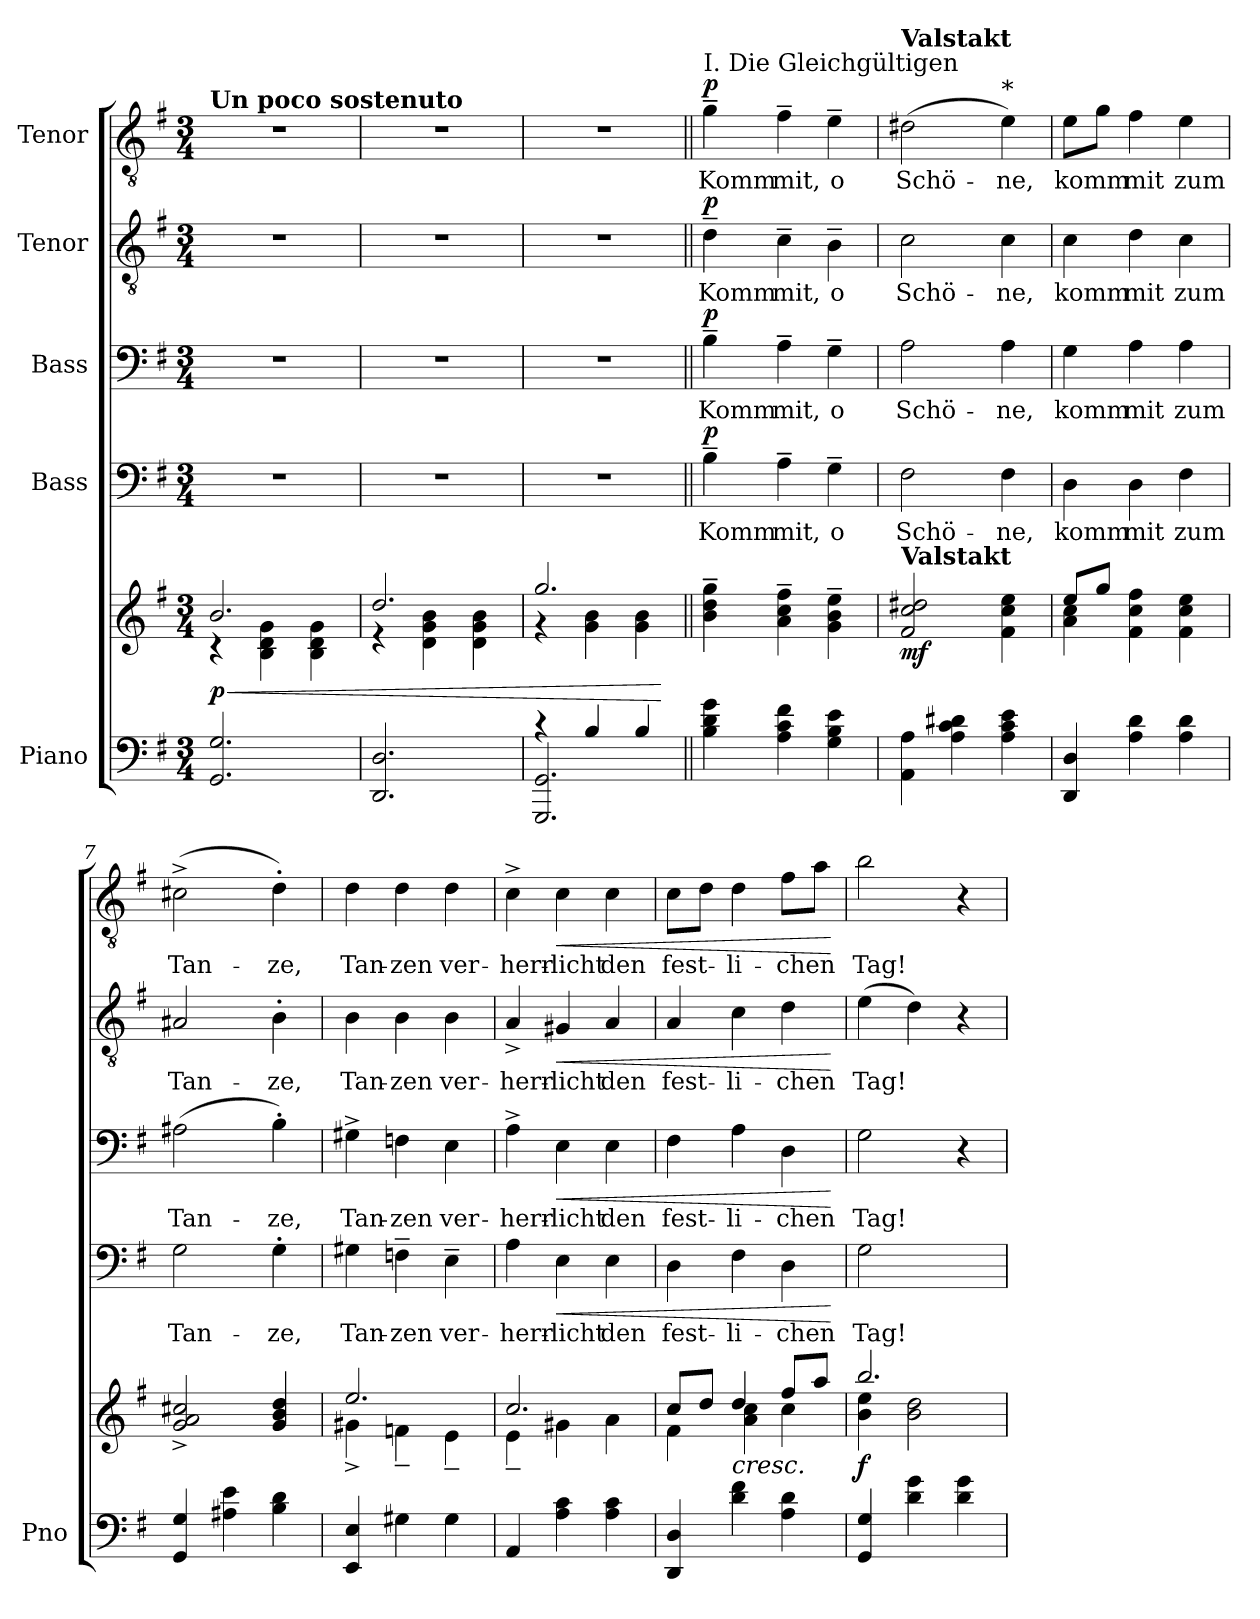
**kern	**kern	**dynam	**kern	**text	**dynam	**kern	**text	**dynam	**kern	**text	**dynam	**kern	**text	**dynam
*part5	*part5	*part5	*part4	*part4	*part4	*part3	*part3	*part3	*part2	*part2	*part2	*part1	*part1	*part1
*staff6	*staff5	*staff5/6	*staff4	*staff4	*staff4	*staff3	*staff3	*staff3	*staff2	*staff2	*staff2	*staff1	*staff1	*staff1
*I"Piano	*	*	*I"Bass	*	*	*I"Bass	*	*	*I"Tenor	*	*	*I"Tenor	*	*
*I'Pno	*	*	*	*	*	*	*	*	*	*	*	*	*	*
*clefF4	*clefG2	*	*clefF4	*	*	*clefF4	*	*	*clefGv2	*	*	*clefGv2	*	*
*k[f#]	*k[f#]	*	*k[f#]	*	*	*k[f#]	*	*	*k[f#]	*	*	*k[f#]	*	*
*M3/4	*M3/4	*	*M3/4	*	*	*M3/4	*	*	*M3/4	*	*	*M3/4	*	*
*MM132	*MM132	*	*MM132	*	*	*MM132	*	*	*MM132	*	*	*MM132	*	*
=1	=1	=1	=1	=1	=1	=1	=1	=1	=1	=1	=1	=1	=1	=1
!	!	!	!	!	!	!	!	!	!	!	!	!LO:TX:a:B:t=Un poco sostenuto	!	!
!	!	!LO:HP:b	!	!	!	!	!	!	!	!	!	!	!	!
*	*^	*	*	*	*	*	*	*	*	*	*	*	*	*
!	!	!	!LO:DY:n=1:b	!	!	!	!	!	!	!	!	!	!	!	!
2.GG/ 2.G/	2.b/	4r	< p	2.r	.	.	2.r	.	.	2.r	.	.	2.r	.	.
.	.	4B\ 4d\ 4g\	.	.	.	.	.	.	.	.	.	.	.	.	.
.	.	4B\ 4d\ 4g\	.	.	.	.	.	.	.	.	.	.	.	.	.
=2	=2	=2	=2	=2	=2	=2	=2	=2	=2	=2	=2	=2	=2	=2	=2
*	*	*	*	*	*	*	*	*	*	*	*	*	*MM126	*	*
2.DD/ 2.D/	2.dd/	4r	.	2.r	.	.	2.r	.	.	2.r	.	.	2.r	.	.
.	.	4d\ 4g\ 4b\	.	.	.	.	.	.	.	.	.	.	.	.	.
.	.	4d\ 4g\ 4b\	.	.	.	.	.	.	.	.	.	.	.	.	.
=3	=3	=3	=3	=3	=3	=3	=3	=3	=3	=3	=3	=3	=3	=3	=3
*	*	*	*	*	*	*	*	*	*	*	*	*	*MM120	*	*
*^	*	*	*	*	*	*	*	*	*	*	*	*	*	*	*
4r	2.GGG/ 2.GG/	2.gg/	4r	.	2.r	.	.	2.r	.	.	2.r	.	.	2.r	.	.
4B/	.	.	4g\ 4b\	.	.	.	.	.	.	.	.	.	.	.	.	.
4B/	.	.	4g\ 4b\	.	.	.	.	.	.	.	.	.	.	.	.	.
*v	*v	*	*	*	*	*	*	*	*	*	*	*	*	*	*	*
*	*v	*v	*	*	*	*	*	*	*	*	*	*	*	*	*
.	.	[	.	.	.	.	.	.	.	.	.	.	.	.
=4||	=4||	=4||	=4||	=4||	=4||	=4||	=4||	=4||	=4||	=4||	=4||	=4||	=4||	=4||
*	*	*	*	*	*	*	*	*	*	*	*	*MM110	*	*
!	!	!	!	!	!	!	!	!	!	!	!	!LO:TX:a:t=I. Die Gleichgültigen	!	!
!	!	!LO:DY:a	!	!LO:LY:b	!	!	!LO:LY:b	!	!	!LO:LY:b	!	!	!LO:LY:b	!
!	!	!LO:DY:n=1:a	!	!	!LO:DY:a	!	!	!LO:DY:a	!	!	!LO:DY:a	!	!	!LO:DY:a
4B\ 4d\ 4g\	4b\~ 4dd\~ 4gg\~	mp other-dynamics	4B~\	Komm	p	4B~\	Komm	p	4d~\	Komm	p	4g~\	Komm	p
*	*	*	*	*	*	*	*	*	*	*	*	*MM122	*	*
!	!	!	!	!LO:LY:b	!	!	!LO:LY:b	!	!	!LO:LY:b	!	!	!LO:LY:b	!
4A\ 4c\ 4f#\	4a\~ 4cc\~ 4ff#\~	.	4A~\	mit,	.	4A~\	mit,	.	4c~\	mit,	.	4f#~\	mit,	.
*	*	*	*	*	*	*	*	*	*	*	*	*MM142	*	*
!	!	!	!	!LO:LY:b	!	!	!LO:LY:b	!	!	!LO:LY:b	!	!	!LO:LY:b	!
4G\ 4B\ 4e\	4g\~ 4b\~ 4ee\~	.	4G~\	o	.	4G~\	o	.	4B~\	o	.	4e~\	o	.
=5	=5	=5	=5	=5	=5	=5	=5	=5	=5	=5	=5	=5	=5	=5
*	*	*	*	*	*	*	*	*	*	*	*	*MM152	*	*
!	!	!	!	!	!	!	!	!	!	!	!	!LO:TX:a:B:t=Valstakt	!	!
!	!LO:TX:a:B:t=Valstakt	!	!	!	!	!	!	!	!	!	!	!	!	!
!	!	!LO:DY:b	!	!LO:LY:b	!	!	!LO:LY:b	!	!	!LO:LY:b	!	!	!LO:LY:b	!
4AA\ 4A\	2f#/ 2cc/ 2dd#X/	mf	2F#\	Schö-	.	2A\	Schö-	.	2c\	Schö-	.	(>2d#X\	Schö-	.
4A\ 4c\ 4d#X\	.	.	.	.	.	.	.	.	.	.	.	.	.	.
!	!	!	!	!	!	!	!	!	!	!	!	!LO:TX:a:t=*	!	!
!	!	!	!	!LO:LY:b	!	!	!LO:LY:b	!	!	!LO:LY:b	!	!	!LO:LY:b	!
4A\ 4c\ 4e\	4f#\ 4cc\ 4ee\	.	4F#\	-ne,	.	4A\	-ne,	.	4c\	-ne,	.	4e\)	-ne,	.
=6	=6	=6	=6	=6	=6	=6	=6	=6	=6	=6	=6	=6	=6	=6
*	*^	*	*	*	*	*	*	*	*	*	*	*	*	*
!	!	!	!	!	!LO:LY:b	!	!	!LO:LY:b	!	!	!LO:LY:b	!	!	!LO:LY:b	!
4DD/ 4D/	8ee/L	4a\ 4cc\	.	4D\	komm	.	4G\	komm	.	4c\	komm	.	8e\L	komm	.
.	8gg/J	.	.	.	.	.	.	.	.	.	.	.	8g\J	.	.
!	!	!	!	!	!LO:LY:b	!	!	!LO:LY:b	!	!	!LO:LY:b	!	!	!LO:LY:b	!
4A\ 4d\	4f#\ 4cc\ 4ff#\	2ryy	.	4D\	mit	.	4A\	mit	.	4d\	mit	.	4f#\	mit	.
!	!	!	!	!	!LO:LY:b	!	!	!LO:LY:b	!	!	!LO:LY:b	!	!	!LO:LY:b	!
4A\ 4d\	4f#\ 4cc\ 4ee\	.	.	4F#\	zum	.	4A\	zum	.	4c\	zum	.	4e\	zum	.
*	*v	*v	*	*	*	*	*	*	*	*	*	*	*	*	*
=7	=7	=7	=7	=7	=7	=7	=7	=7	=7	=7	=7	=7	=7	=7
!	!	!	!	!LO:LY:b	!	!	!LO:LY:b	!	!	!LO:LY:b	!	!	!LO:LY:b	!
4GG/ 4G/	2g/^ 2a/^ 2cc#X/^	.	2G\	Tan-	.	(>2A#X\	Tan-	.	2A#X/	Tan-	.	(>2c#X^\	Tan-	.
4A#X\ 4e\	.	.	.	.	.	.	.	.	.	.	.	.	.	.
!	!	!	!	!LO:LY:b	!	!	!LO:LY:b	!	!	!LO:LY:b	!	!	!LO:LY:b	!
4B\ 4d\	4g/ 4b/ 4dd/	.	4G'\	-ze,	.	4B'\)	-ze,	.	4B'\	-ze,	.	4d'\)	-ze,	.
=8	=8	=8	=8	=8	=8	=8	=8	=8	=8	=8	=8	=8	=8	=8
*	*^	*	*	*	*	*	*	*	*	*	*	*	*	*
!	!	!	!	!	!LO:LY:b	!	!	!LO:LY:b	!	!	!LO:LY:b	!	!	!LO:LY:b	!
4EE/ 4E/	2.ee/	4g#X^\	.	4G#X\	Tan-	.	4G#X^\	Tan-	.	4B\	Tan-	.	4d\	Tan-	.
!	!	!	!	!	!LO:LY:b	!	!	!LO:LY:b	!	!	!LO:LY:b	!	!	!LO:LY:b	!
4G#X\	.	4fn~\	.	4Fn~\	-zen	.	4Fn\	-zen	.	4B\	-zen	.	4d\	-zen	.
!	!	!	!	!	!LO:LY:b	!	!	!LO:LY:b	!	!	!LO:LY:b	!	!	!LO:LY:b	!
4G#\	.	4e~\	.	4E~\	ver-	.	4E\	ver-	.	4B\	ver-	.	4d\	ver-	.
=9	=9	=9	=9	=9	=9	=9	=9	=9	=9	=9	=9	=9	=9	=9	=9
!	!	!	!	!	!LO:LY:b	!	!	!LO:LY:b	!	!	!LO:LY:b	!	!	!LO:LY:b	!
4AA/	2.cc/	4e~\	.	4A\	-herr-	.	4A^\	-herr-	.	4A^/	-herr-	.	4c^\	-herr-	.
!	!	!	!	!	!LO:LY:b	!LO:HP:b	!	!LO:LY:b	!LO:HP:b	!	!LO:LY:b	!LO:HP:b	!	!LO:LY:b	!LO:HP:b
4A\ 4c\	.	4g#X\	.	4E\	-licht	<	4E\	-licht	<	4G#X/	-licht	<	4c\	-licht	<
!	!	!	!	!	!LO:LY:b	!	!	!LO:LY:b	!	!	!LO:LY:b	!	!	!LO:LY:b	!
4A\ 4c\	.	4a\	.	4E\	den	.	4E\	den	.	4A/	den	.	4c\	den	.
=10	=10	=10	=10	=10	=10	=10	=10	=10	=10	=10	=10	=10	=10	=10	=10
!	!	!	!	!	!LO:LY:b	!	!	!LO:LY:b	!	!	!LO:LY:b	!	!	!LO:LY:b	!
4DD/ 4D/	8cc/L	4f#\	.	4D\	fest-	.	4F#\	fest-	.	4A/	fest-	.	8c\L	fest-	.
.	8dd/J	.	.	.	.	.	.	.	.	.	.	.	8d\J	.	.
!	!	!	!LO:HP:b	!	!LO:LY:b	!	!	!LO:LY:b	!	!	!LO:LY:b	!	!	!LO:LY:b	!
4d\ 4f#\	4dd/	4a\ 4cc\	<	4F#\	-li-	.	4A\	-li-	.	4c\	-li-	.	4d\	-li-	.
!	!	!	!	!	!LO:LY:b	!	!	!LO:LY:b	!	!	!LO:LY:b	!	!	!LO:LY:b	!
4A\ 4d\	8ff#/L	4cc\	.	4D\	-chen	.	4D\	-chen	.	4d\	-chen	.	8f#\L	-chen	.
.	8aa/J	.	.	.	.	.	.	.	.	.	.	.	8a\J	.	.
*	*v	*v	*	*	*	*	*	*	*	*	*	*	*	*	*
.	.	.	.	.	[	.	.	[	.	.	[	.	.	[
=11	=11	=11	=11	=11	=11	=11	=11	=11	=11	=11	=11	=11	=11	=11
*	*^	*	*	*	*	*	*	*	*	*	*	*	*	*
!	!	!	!LO:DY:b	!	!LO:LY:b	!	!	!LO:LY:b	!	!	!LO:LY:b	!	!	!LO:LY:b	!
4GG/ 4G/	2.bb/	4b\ 4ee\	f	2G\	Tag!	.	2G\	Tag!	.	(>4e\	Tag!	.	2b\	Tag!	.
4d\ 4g\	.	2b\ 2dd\	[	.	.	.	.	.	.	4d\)	.	.	.	.	.
4d\ 4g\	.	.	.	4ryy	.	.	4r	.	.	4r	.	.	4r	.	.
*	*v	*v	*	*	*	*	*	*	*	*	*	*	*	*	*
=	=	=	=	=	=	=	=	=	=	=	=	=	=	=
*-	*-	*-	*-	*-	*-	*-	*-	*-	*-	*-	*-	*-	*-	*-
